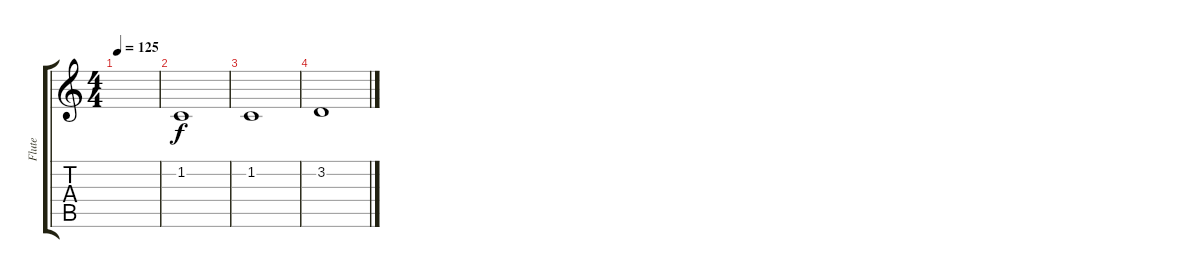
\track ("Flute" "Flute") {instrument flute}
\staff {score tabs}
\tuning (E4 B3 G3 D3 A2 E2) {hide}
\ts (4 4)
\tempo 125
\clef g2
\ks c
|
1.2.1 |
1.2.1 |
3.2.1
